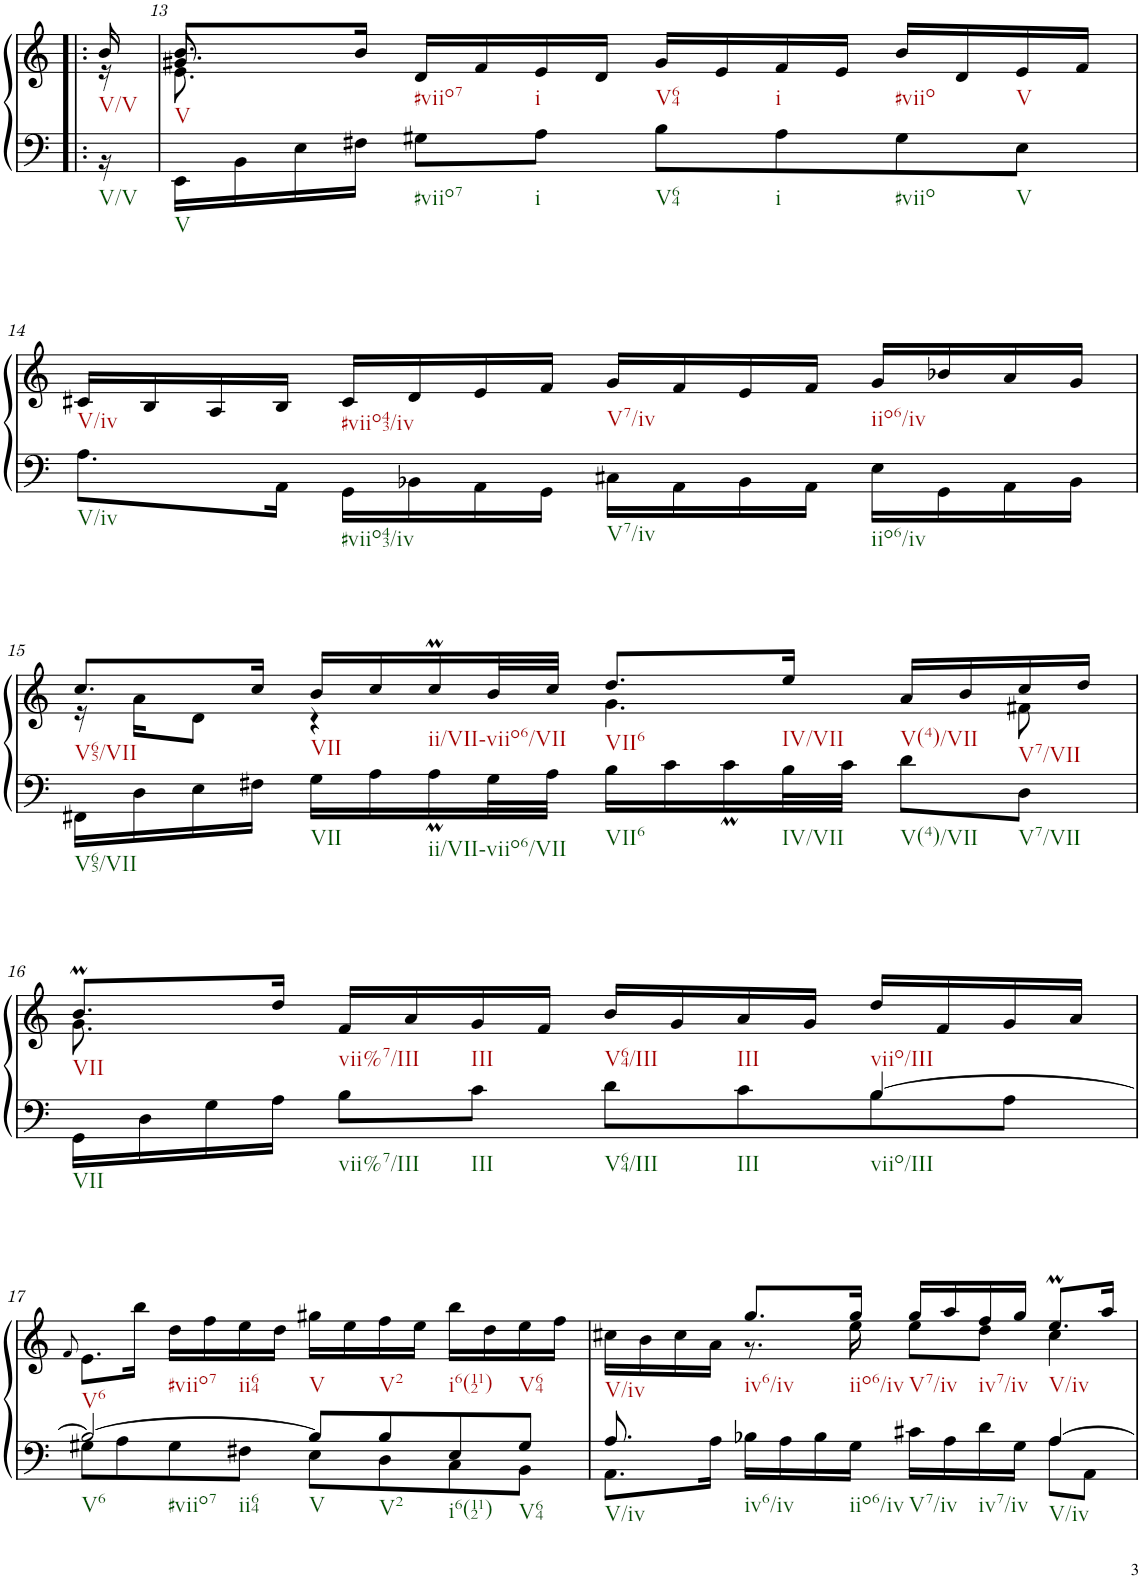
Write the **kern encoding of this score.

**kern	**kern
*part1	*part1
*staff2	*staff1
*I"Klavier linke Hand	*
!!LO:PB:g=z
*clefF4	*clefG2
*k[]	*k[]
*M4/4	*M4/4
*met(c)	*met(c)
=12X1!|:	=12X1!|:
*^	*^
16ryy	16r	16b/	16r
=13	=13	=13	=13
*	*	*	*^
1ryy	16EE\LL	8.b/L	8.e\	8.g#X/
.	16BB\	.	.	.
.	16E\	.	.	.
.	16F#X\JJ	16b/Jk	2ryy	2ryy
.	8G#X\L	16d/LL	.	.
.	.	16f/	.	.
.	8A\J	16e/	.	.
.	.	16d/JJ	.	.
.	8B\L	16g#/LL	.	.
.	.	16e/	.	.
.	8A\	16f/	.	.
.	.	16e/JJ	4ryy	4ryy
.	8G#\	16b/LL	.	.
.	.	16d/	.	.
.	8E\J	16e/	.	.
.	.	16f/JJ	16ryy	16ryy
*	*	*v	*v	*v
!!LO:LB:g=z
=14	=14	=14
1ryy	8.A\L	16c#X/LL
.	.	16B/
.	.	16A/
.	16AA\Jk	16B/JJ
.	16GG\LL	16c#/LL
.	16BB-X\	16d/
.	16AA\	16e/
.	16GG\JJ	16f/JJ
.	16C#X\LL	16g/LL
.	16AA\	16f/
.	16BB-\	16e/
.	16AA\JJ	16f/JJ
.	16E\LL	16g/LL
.	16GG\	16b-X/
.	16AA\	16a/
.	16BB-\JJ	16g/JJ
!!LO:LB:g=z
=15	=15	=15
*	*	*^
1ryy	16FF#X\LL	8.cc/L	16r
.	16D\	.	16a\KL
.	16E\	.	8d\J
.	16F#X\JJ	16cc/Jk	.
.	16G\LL	16b/LL	4r
.	16A\	16cc/	.
.	16AM\	16ccM/	.
.	32G\L	32b/L	.
.	32A\JJJ	32cc/JJJ	.
.	16B\LL	8.dd/L	4.g\
.	16c\	.	.
.	16cM\	.	.
.	32B\L	16ee/Jk	.
.	32c\JJJ	.	.
.	8d\L	16a/LL	.
.	.	16b/	.
.	8D\J	16cc/	8f#X\
.	.	16dd/JJ	.
!!LO:LB:g=z	!!
=16	=16	=16	=16
2ryy	16GG\LL	8.bm/L	8.g\
.	16D\	.	.
.	16G\	.	.
.	16A\JJ	16dd/Jk	2ryy
.	8B\L	16f/LL	.
.	.	16a/	.
.	8c\J	16g/	.
.	.	16f/JJ	.
4ryy	8d\L	16b/LL	.
.	.	16g/	.
.	8c\	16a/	.
.	.	16g/JJ	4ryy
[4B/	8B\	16dd/LL	.
.	.	16f/	.
.	8A\J	16g/	.
.	.	16a/JJ	16ryy
*	*	*v	*v
!!LO:LB:g=z
=17	=17	=17
.	.	8qf/
2B/_	8G#X\L	8.e\L
.	8A\	.
.	.	16bb\Jk
.	8G#\	16dd\LL
.	.	16ff\
.	8F#X\J	16ee\
.	.	16dd\JJ
8B/L]	8E\L	16gg#X\LL
.	.	16ee\
8B/	8D\	16ff\
.	.	16ee\JJ
8E/	8C\	16bb\LL
.	.	16dd\
8G#/J	8BB\J	16ee\
.	.	16ff\JJ
=18	=18	=18
*	*	*^
8.A/	8.AA\L	16cc#X\LL	4ryy
.	.	16b\	.
.	.	16cc#\	.
16ryy	16A\Jk	16a\JJ	.
2ryy	16B-X\LL	8.gg/L	8.r
.	16A\	.	.
.	16B-\	.	.
.	16G\JJ	16gg/Jk	16ee\
.	16c#X\LL	16gg/LL	8ee\L
.	16A\	16aa/	.
.	16d\	16ff/	8dd\J
.	16G\JJ	16gg/JJ	.
[4A/	8A\L	8.eem/L	4cc#\
.	8AA\J	.	.
.	.	16aa/Jk	.
*v	*v	*	*
*	*v	*v
=	=
*-	*-
